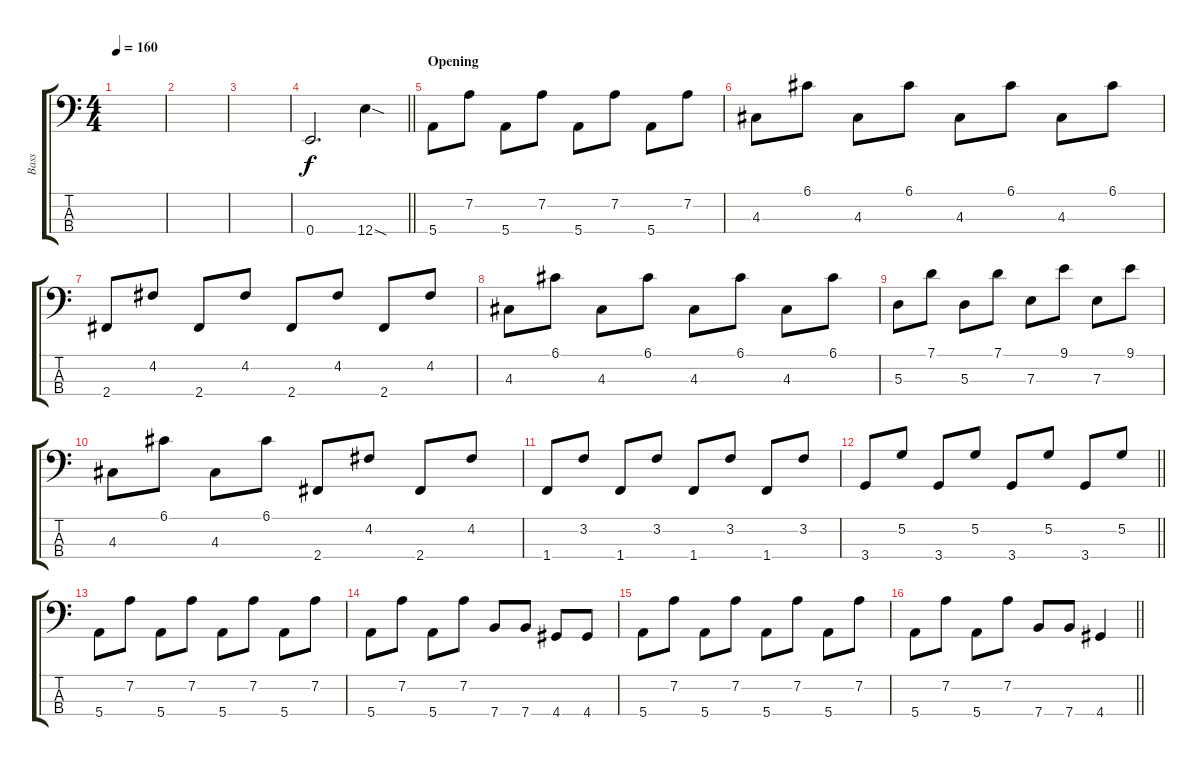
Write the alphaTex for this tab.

\track ("Bass" "Bass") {instrument electricbassfinger}
\staff {score tabs}
\tuning (G2 D2 A1 E1) {hide}
\ts (4 4)
\tempo 160
\clef f4
\ks c
|
|
|
\barLineRight lightlight
0.4.2{d} 12.4{sod}.4 |
\section ("" "Opening")
5.4.8 7.2.8 5.4.8 7.2.8 5.4.8 7.2.8 5.4.8 7.2.8 |
4.3.8 6.1.8 4.3.8 6.1.8 4.3.8 6.1.8 4.3.8 6.1.8 |
2.4.8 4.2.8 2.4.8 4.2.8 2.4.8 4.2.8 2.4.8 4.2.8 |
4.3.8 6.1.8 4.3.8 6.1.8 4.3.8 6.1.8 4.3.8 6.1.8 |
5.3.8 7.1.8 5.3.8 7.1.8 7.3.8 9.1.8 7.3.8 9.1.8 |
4.3.8 6.1.8 4.3.8 6.1.8 2.4.8 4.2.8 2.4.8 4.2.8 |
1.4.8 3.2.8 1.4.8 3.2.8 1.4.8 3.2.8 1.4.8 3.2.8 |
\barLineRight lightlight
3.4.8 5.2.8 3.4.8 5.2.8 3.4.8 5.2.8 3.4.8 5.2.8 |
5.4.8 7.2.8 5.4.8 7.2.8 5.4.8 7.2.8 5.4.8 7.2.8 |
5.4.8 7.2.8 5.4.8 7.2.8 7.4.8 7.4.8 4.4.8 4.4.8 |
5.4.8 7.2.8 5.4.8 7.2.8 5.4.8 7.2.8 5.4.8 7.2.8 |
\barLineRight lightlight
5.4.8 7.2.8 5.4.8 7.2.8 7.4.8 7.4.8 4.4.4
